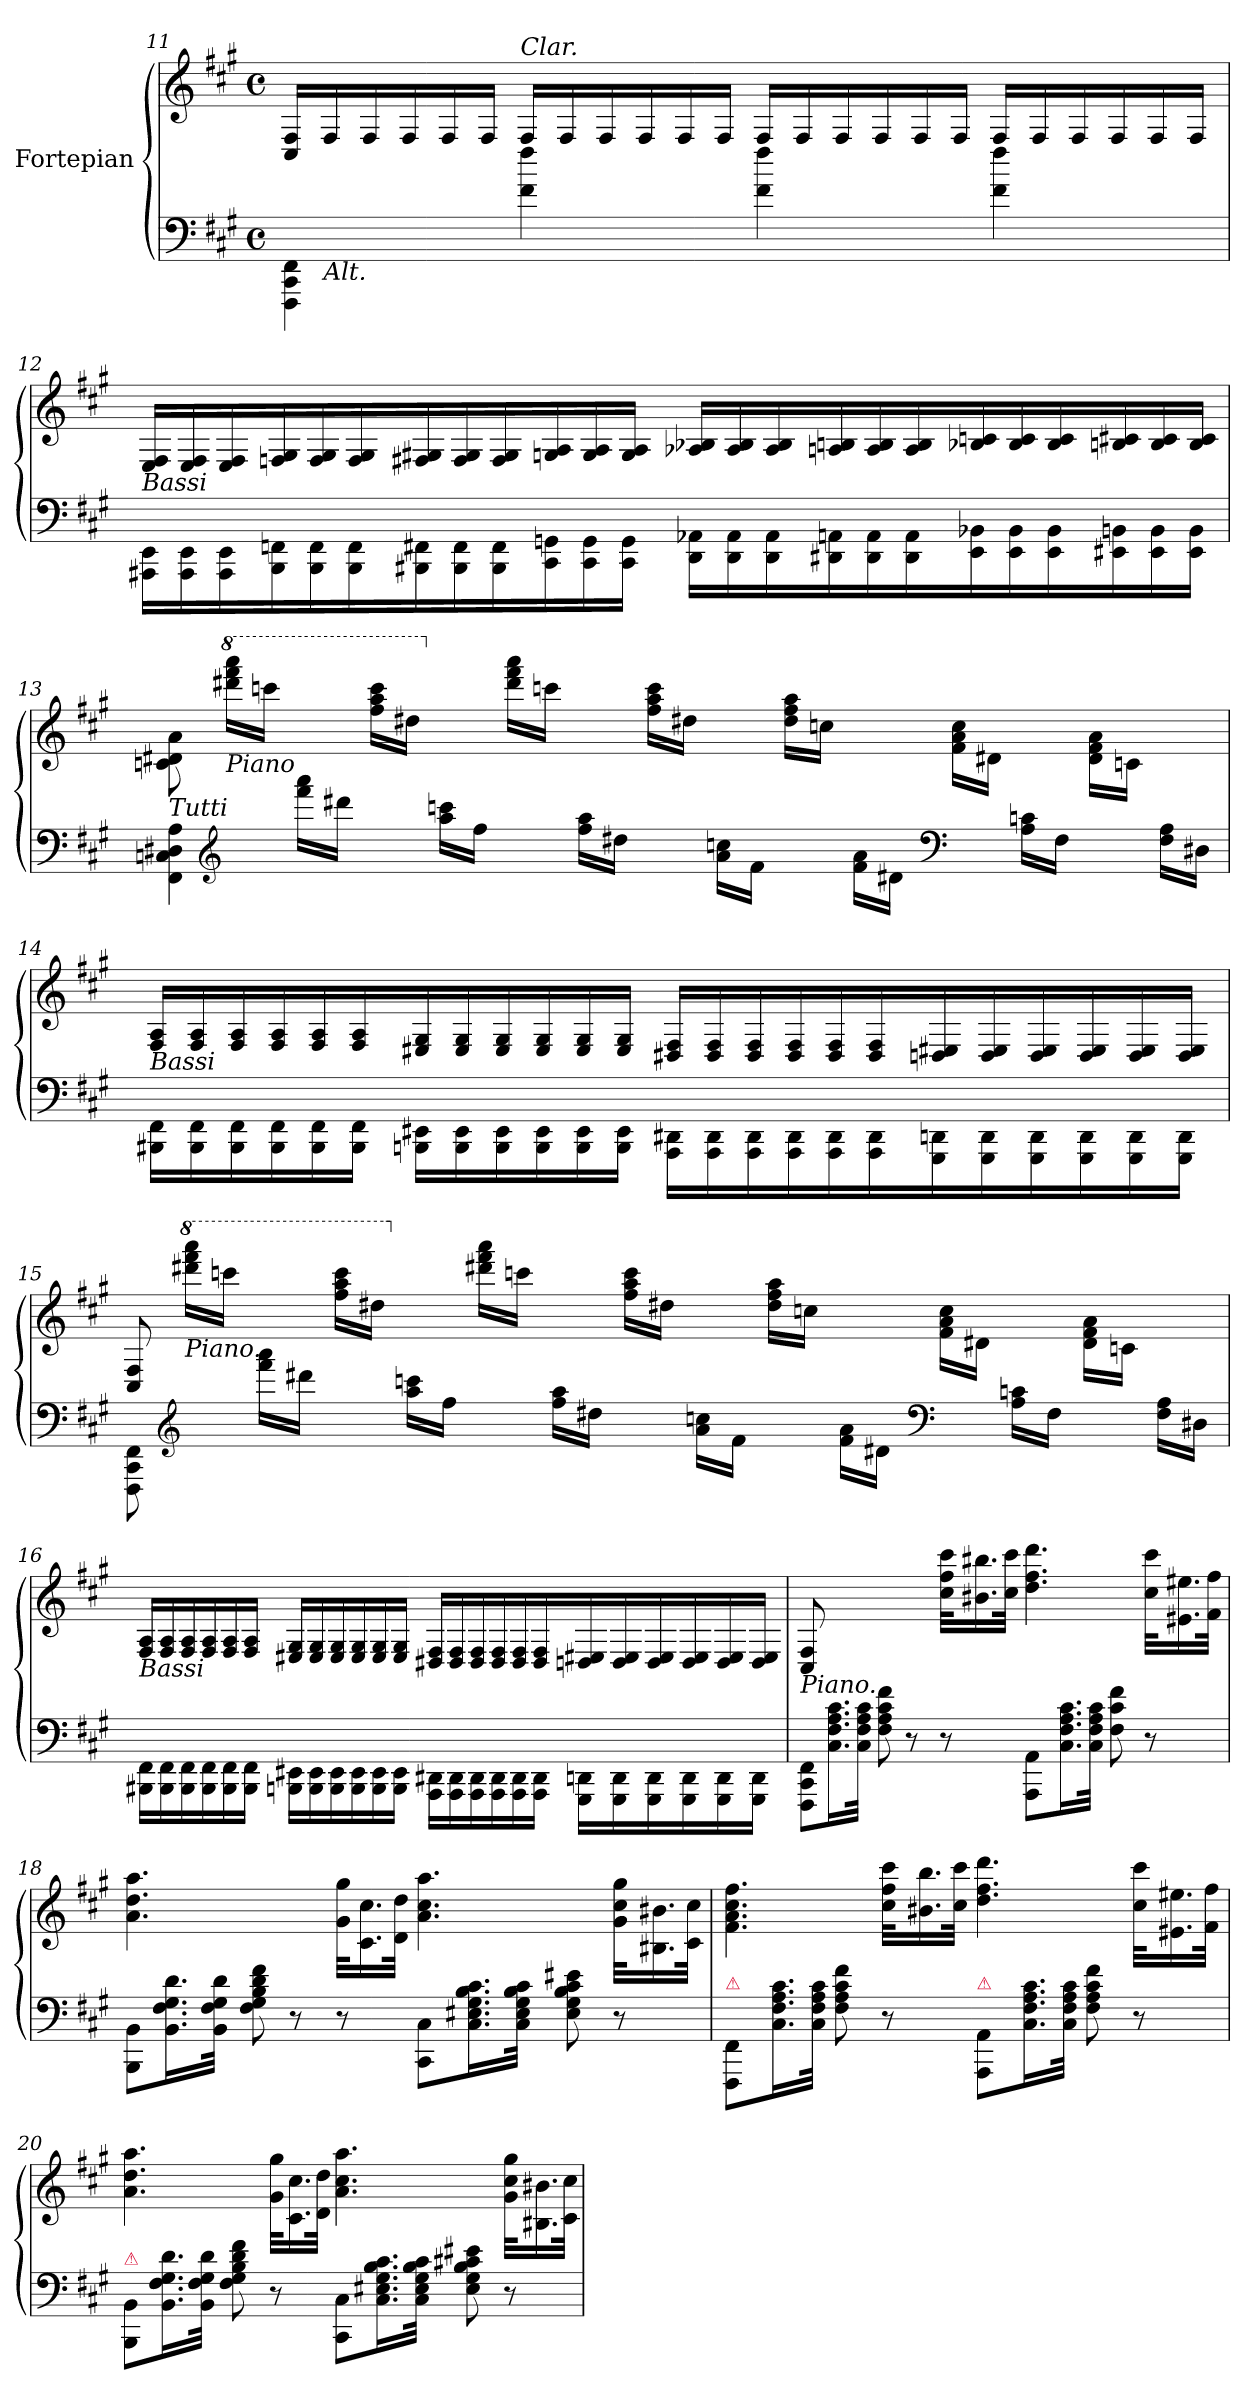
**kern	**kern
*part2	*part1
*staff2	*staff1
*I"Fortepian	*I"Fortepian
*clefF4	*clefG2
*k[f#c#g#]	*k[f#c#g#]
*M4/4	*M4/4
*met(c)	*met(c)
*	*Xtuplet
=11	=11
*^	*
4FFF#\ 4CC#\ 4FF#\	24ryy	24C#/ 24F#/LL
!	!LO:TX:b:i:t=Alt.	!
.	3%2ryy	24F#/
.	.	24F#/
.	.	24F#/
.	.	24F#/
.	.	24F#/JJ
!	!	!LO:TX:a:i:t=Clar.
4f#\ 4ff#\	.	24F#/LL
.	.	24F#/
.	.	24F#/
.	.	24F#/
.	.	24F#/
.	.	24F#/JJ
4f#\ 4ff#\	.	24F#\LL
.	.	24F#/
.	.	24F#/
.	.	24F#/
.	.	24F#/
.	6..ryy	24F#/JJ
4f#\ 4ff#\	.	24F#/LL
.	.	24F#/
.	.	24F#/
.	.	24F#/
.	.	24F#/
.	.	24F#/JJ
*v	*v	*
=12	=12
*Xtuplet	*
*^	*
!	!	!LO:TX:b:i:t=Bassi
*v	*v	*
24AAA#X\ 24EE\LL	24E/ 24F#/LL
24AAA#\ 24EE\	24E/ 24F#/
24AAA#\ 24EE\	24E/ 24F#/
24BBB\ 24FFn\	24Fn/ 24G#/
24BBB\ 24FF\	24F/ 24G#/
24BBB\ 24FF\	24F/ 24G#/
24BBB#X\ 24FF#X\	24F#X/ 24G#X/
24BBB#\ 24FF#\	24F#/ 24G#/
24BBB#\ 24FF#\	24F#/ 24G#/
24CC#\ 24GGn\	24Gn/ 24A/
24CC#\ 24GG\	24G/ 24A/
24CC#\ 24GG\JJ	24G/ 24A/JJ
24DD\ 24AA-X\LL	24A-X/ 24B-X/LL
24DD\ 24AA-\	24A-/ 24B-/
24DD\ 24AA-\	24A-/ 24B-/
24DD#X\ 24AAn\	24An/ 24Bn/
24DD#\ 24AA\	24A/ 24B/
24DD#\ 24AA\	24A/ 24B/
24EE\ 24BB-X\	24B-X/ 24cn/
24EE\ 24BB-\	24B-/ 24c/
24EE\ 24BB-\	24B-/ 24c/
24EE#X\ 24BBn\	24Bn/ 24c#X/
24EE#\ 24BB\	24B/ 24c#/
24EE#\ 24BB\JJ	24B/ 24c#/JJ
=13	=13
!	!LO:TX:b:i:t=Tutti
!LO:N:vis=4	!
8FF#\ 8Cn\ 8D#X\ 8A\	8cn\ 8d#X\ 8a\
*clefG2	*
*	*8va
!	!LO:TX:b:i:t=Piano
8ryy	16dddd#X\ 16ffff#\ 16aaaa\LL
.	16ccccn\JJ
16fff#\ 16aaa\LL	8ryy
16ddd#X\JJ	.
8ryy	16fff#\ 16aaa\ 16cccc\LL
.	16ddd#X\JJ
*	*X8va
16aa\ 16cccn\LL	8ryy
16ff#\JJ	.
8ryy	16ddd#\ 16fff#\ 16aaa\LL
.	16cccn\JJ
16ff#\ 16aa\LL	8ryy
16dd#X\JJ	.
8ryy	16ff#\ 16aa\ 16ccc\LL
.	16dd#X\JJ
16a\ 16ccn\LL	8ryy
16f#\JJ	.
8ryy	16dd#\ 16ff#\ 16aa\LL
.	16ccn\JJ
16f#\ 16a\LL	8ryy
16d#X\JJ	.
*clefF4	*
8ryy	16f#\ 16a\ 16cc\LL
.	16d#X\JJ
16A\ 16cn\LL	8ryy
16F#\JJ	.
8ryy	16d#\ 16f#\ 16a\LL
.	16cn\JJ
16F#\ 16A\LL	8ryy
16D#X\JJ	.
=14	=14
!	!LO:TX:b:i:t=Bassi
24BBB#X\ 24FF#\LL	24F#/ 24A/LL
24BBB#\ 24FF#\	24F#/ 24A/
24BBB#\ 24FF#\	24F#/ 24A/
24BBB#\ 24FF#\	24F#/ 24A/
24BBB#\ 24FF#\	24F#/ 24A/
24BBB#\ 24FF#\JJ	24F#/ 24A/
24BBBn\ 24EE#X\LL	24E#X/ 24G#/
24BBB\ 24EE#\	24E#/ 24G#/
24BBB\ 24EE#\	24E#/ 24G#/
24BBB\ 24EE#\	24E#/ 24G#/
24BBB\ 24EE#\	24E#/ 24G#/
24BBB\ 24EE#\JJ	24E#/ 24G#/JJ
24AAA\ 24DD#X\LL	24D#X/ 24F#/LL
24AAA\ 24DD#\	24D#/ 24F#/
24AAA\ 24DD#\	24D#/ 24F#/
24AAA\ 24DD#\	24D#/ 24F#/
24AAA\ 24DD#\	24D#/ 24F#/
24AAA\ 24DD#\	24D#/ 24F#/
24GGG#\ 24DDn\	24Dn/ 24E#X/
24GGG#\ 24DD\	24D/ 24E#/
24GGG#\ 24DD\	24D/ 24E#/
24GGG#\ 24DD\	24D/ 24E#/
24GGG#\ 24DD\	24D/ 24E#/
24GGG#\ 24DD\JJ	24D/ 24E#/JJ
=15	=15
8FFF#\ 8CC#\ 8FF#\	8C#/ 8F#/
*clefG2	*
*	*8va
!	!LO:TX:b:i:t=Piano.
8ryy	16dddd#X\ 16ffff#\ 16aaaa\LL
.	16ccccn\JJ
16fff#\ 16aaa\LL	8ryy
16ddd#X\JJ	.
8ryy	16fff#\ 16aaa\ 16cccc\LL
.	16ddd#X\JJ
*	*X8va
16aa\ 16cccn\LL	8ryy
16ff#\JJ	.
8ryy	16ddd#X\ 16fff#\ 16aaa\LL
.	16cccn\JJ
16ff#\ 16aa\LL	8ryy
16dd#X\JJ	.
8ryy	16ff#\ 16aa\ 16ccc\LL
.	16dd#X\JJ
16a\ 16ccn\LL	8ryy
16f#\JJ	.
8ryy	16dd#\ 16ff#\ 16aa\LL
.	16ccn\JJ
16f#\ 16a\LL	8ryy
16d#X\JJ	.
*clefF4	*
8ryy	16f#\ 16a\ 16cc\LL
.	16d#X\JJ
16A\ 16cn\LL	8ryy
16F#\JJ	.
8ryy	16d#\ 16f#\ 16a\LL
.	16cn\JJ
16F#\ 16A\LL	8ryy
16D#X\JJ	.
=16	=16
!	!LO:TX:b:i:t=Bassi
24BBB#X\ 24FF#\LL	24F#/ 24A/LL
24BBB#\ 24FF#\	24F#/ 24A/
24BBB#\ 24FF#\	24F#/ 24A/
24BBB#\ 24FF#\	24F#/ 24A/
24BBB#\ 24FF#\	24F#/ 24A/
24BBB#\ 24FF#\JJ	24F#/ 24A/JJ
24BBBn\ 24EE#X\LL	24E#X/ 24G#/LL
24BBB\ 24EE#\	24E#/ 24G#/
24BBB\ 24EE#\	24E#/ 24G#/
24BBB\ 24EE#\	24E#/ 24G#/
24BBB\ 24EE#\	24E#/ 24G#/
24BBB\ 24EE#\JJ	24E#/ 24G#/JJ
24AAA\ 24DD#X\LL	24D#X/ 24F#/LL
24AAA\ 24DD#\	24D#/ 24F#/
24AAA\ 24DD#\	24D#/ 24F#/
24AAA\ 24DD#\	24D#/ 24F#/
24AAA\ 24DD#\	24D#/ 24F#/
24AAA\ 24DD#\JJ	24D#/ 24F#/
24GGG#\ 24DDn\LL	24Dn/ 24E#X/
24GGG#\ 24DD\	24D/ 24E#/
24GGG#\ 24DD\	24D/ 24E#/
24GGG#\ 24DD\	24D/ 24E#/
24GGG#\ 24DD\	24D/ 24E#/
24GGG#\ 24DD\JJ	24D/ 24E#/JJ
=17	=17
!	!LO:TX:b:i:t=Piano.
12FFF#\ 12CC#\ 12FF#\L	8C#/ 8F#/
24.C#\ 24.F#\ 24.A\ 24.c#\L	.
.	4ryy
48C#\ 48F#\ 48A\ 48c#\JJk	.
12F#\ 12A\ 12c#\ 12f#\	.
8r	.
8r	40cc#\ 40ff#\ 40ccc#\KLL
.	20.b#X\ 20.bb#X\
.	40cc#\ 40ccc#\JJk
8AAA\ 8AA\L	4.dd\ 4.ff#\ 4.ddd\
16.C#\ 16.F#\ 16.A\ 16.c#\L	.
32C#\ 32F#\ 32A\ 32c#\JJk	.
8F#\ 8c#\ 8f#\	.
8r	40cc#\ 40ccc#\KLL
.	20.e#X\ 20.ee#X\
.	40f#\ 40ff#\JJk
=18	=18
12BBB\ 12BB\L	4.a\ 4.dd\ 4.aa\
24.BB\ 24.F#\ 24.G#\ 24.d\L	.
48BB\ 48F#\ 48G#\ 48d\JJk	.
12F#\ 12G#\ 12B\ 12d\ 12f#\	.
8r	.
8r	40g#\ 40gg#\KLL
.	20.c#\ 20.cc#\
.	40d\ 40dd\JJk
8CC#\ 8C#\L	4.a\ 4.cc#\ 4.aa\
16.C#\ 16.E#X\ 16.G#\ 16.B\ 16.c#\L	.
32C#\ 32E#\ 32G#\ 32B\ 32c#\JJk	.
8E#\ 8G#\ 8B\ 8c#\ 8e#X\	.
8r	40g#\ 40cc#\ 40gg#\KLL
.	20.B#X\ 20.b#X\
.	40c#\ 40cc#\JJk
=19	=19
!LO:TX:a:color=crimson:t=⚠	!
8FFF#/ 8FF#/L	4.f#\ 4.a\ 4.cc#\ 4.ff#\
16.C#\ 16.F#\ 16.A\ 16.c#\L	.
32C#\ 32F#\ 32A\ 32c#\JJk	.
8F#\ 8A\ 8c#\ 8f#\	.
8r	40cc#\ 40ff#\ 40ccc#\KLL
.	20.b#X\ 20.bb\
.	40cc#\ 40ccc#\JJk
!LO:TX:a:color=crimson:t=⚠	!
8AAA/ 8AA/L	4.dd\ 4.ff#\ 4.ddd\
16.C#\ 16.F#\ 16.A\ 16.c#\L	.
32C#\ 32F#\ 32A\ 32c#\JJk	.
8F#\ 8A\ 8c#\ 8f#\	.
8r	40cc#\ 40ccc#\KLL
.	20.e#X\ 20.ee#X\
.	40f#\ 40ff#\JJk
=20	=20
!LO:TX:a:color=crimson:t=⚠	!
8BBB/ 8BB/L	4.a\ 4.dd\ 4.aa\
16.BB\ 16.F#\ 16.G#\ 16.d\L	.
32BB\ 32F#\ 32G#\ 32d\JJk	.
8F#\ 8G#\ 8B\ 8d\ 8f#\	.
8r	40g#\ 40gg#\KLL
.	20.c#\ 20.cc#\
.	40d\ 40dd\JJk
8CC#\ 8C#\L	4.a\ 4.cc#\ 4.aa\
16.C#\ 16.E#X\ 16.G#\ 16.B\ 16.c#\L	.
32C#\ 32E#\ 32G#\ 32B\ 32c#\JJk	.
8E#\ 8G#\ 8B\ 8c#X\ 8e#X\	.
8r	40g#\ 40cc#\ 40gg#\KLL
.	20.B#X\ 20.b#X\
.	40c#\ 40cc#\JJk
=	=
*-	*-
